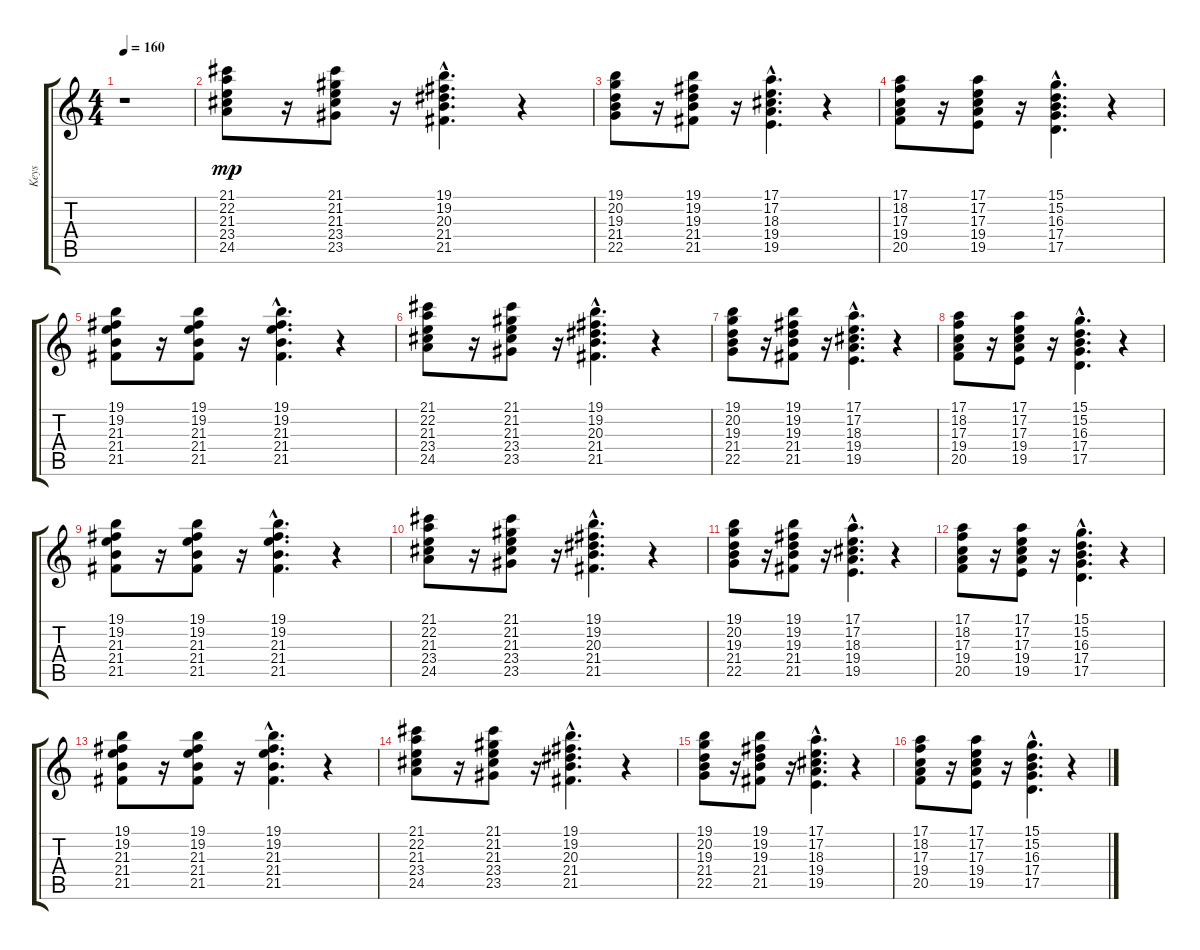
\track ("Keys" "Keys") {instrument percussiveorgan}
\staff {score tabs}
\tuning (E4 B3 G3 D3 A2 E2) {hide}
\ts (4 4)
\tempo 160
\clef g2
\ks c
r.1{dy mp instrument percussiveorgan} |
(21.1 22.2 21.3 23.4 24.5).8 r.16 (21.1 21.2 21.3 23.4 23.5).8 r.16 (19.1{hac} 19.2{hac} 20.3{hac} 21.4{hac} 21.5{hac}).4{d} r.4 |
(19.1 20.2 19.3 21.4 22.5).8 r.16 (19.1 19.2 19.3 21.4 21.5).8 r.16 (17.1{hac} 17.2{hac} 18.3{hac} 19.4{hac} 19.5{hac}).4{d} r.4 |
(17.1 18.2 17.3 19.4 20.5).8 r.16 (17.1 17.2 17.3 19.4 19.5).8 r.16 (15.1{hac} 15.2{hac} 16.3{hac} 17.4{hac} 17.5{hac}).4{d} r.4 |
(19.1 19.2 21.3 21.4 21.5).8 r.16 (19.1 19.2 21.3 21.4 21.5).8 r.16 (19.1{hac} 19.2{hac} 21.3{hac} 21.4{hac} 21.5{hac}).4{d} r.4 |
(21.1 22.2 21.3 23.4 24.5).8 r.16 (21.1 21.2 21.3 23.4 23.5).8 r.16 (19.1{hac} 19.2{hac} 20.3{hac} 21.4{hac} 21.5{hac}).4{d} r.4 |
(19.1 20.2 19.3 21.4 22.5).8 r.16 (19.1 19.2 19.3 21.4 21.5).8 r.16 (17.1{hac} 17.2{hac} 18.3{hac} 19.4{hac} 19.5{hac}).4{d} r.4 |
(17.1 18.2 17.3 19.4 20.5).8 r.16 (17.1 17.2 17.3 19.4 19.5).8 r.16 (15.1{hac} 15.2{hac} 16.3{hac} 17.4{hac} 17.5{hac}).4{d} r.4 |
(19.1 19.2 21.3 21.4 21.5).8 r.16 (19.1 19.2 21.3 21.4 21.5).8 r.16 (19.1{hac} 19.2{hac} 21.3{hac} 21.4{hac} 21.5{hac}).4{d} r.4 |
(21.1 22.2 21.3 23.4 24.5).8 r.16 (21.1 21.2 21.3 23.4 23.5).8 r.16 (19.1{hac} 19.2{hac} 20.3{hac} 21.4{hac} 21.5{hac}).4{d} r.4 |
(19.1 20.2 19.3 21.4 22.5).8 r.16 (19.1 19.2 19.3 21.4 21.5).8 r.16 (17.1{hac} 17.2{hac} 18.3{hac} 19.4{hac} 19.5{hac}).4{d} r.4 |
(17.1 18.2 17.3 19.4 20.5).8 r.16 (17.1 17.2 17.3 19.4 19.5).8 r.16 (15.1{hac} 15.2{hac} 16.3{hac} 17.4{hac} 17.5{hac}).4{d} r.4 |
(19.1 19.2 21.3 21.4 21.5).8 r.16 (19.1 19.2 21.3 21.4 21.5).8 r.16 (19.1{hac} 19.2{hac} 21.3{hac} 21.4{hac} 21.5{hac}).4{d} r.4 |
(21.1 22.2 21.3 23.4 24.5).8 r.16 (21.1 21.2 21.3 23.4 23.5).8 r.16 (19.1{hac} 19.2{hac} 20.3{hac} 21.4{hac} 21.5{hac}).4{d} r.4 |
(19.1 20.2 19.3 21.4 22.5).8 r.16 (19.1 19.2 19.3 21.4 21.5).8 r.16 (17.1{hac} 17.2{hac} 18.3{hac} 19.4{hac} 19.5{hac}).4{d} r.4 |
(17.1 18.2 17.3 19.4 20.5).8 r.16 (17.1 17.2 17.3 19.4 19.5).8 r.16 (15.1{hac} 15.2{hac} 16.3{hac} 17.4{hac} 17.5{hac}).4{d} r.4
